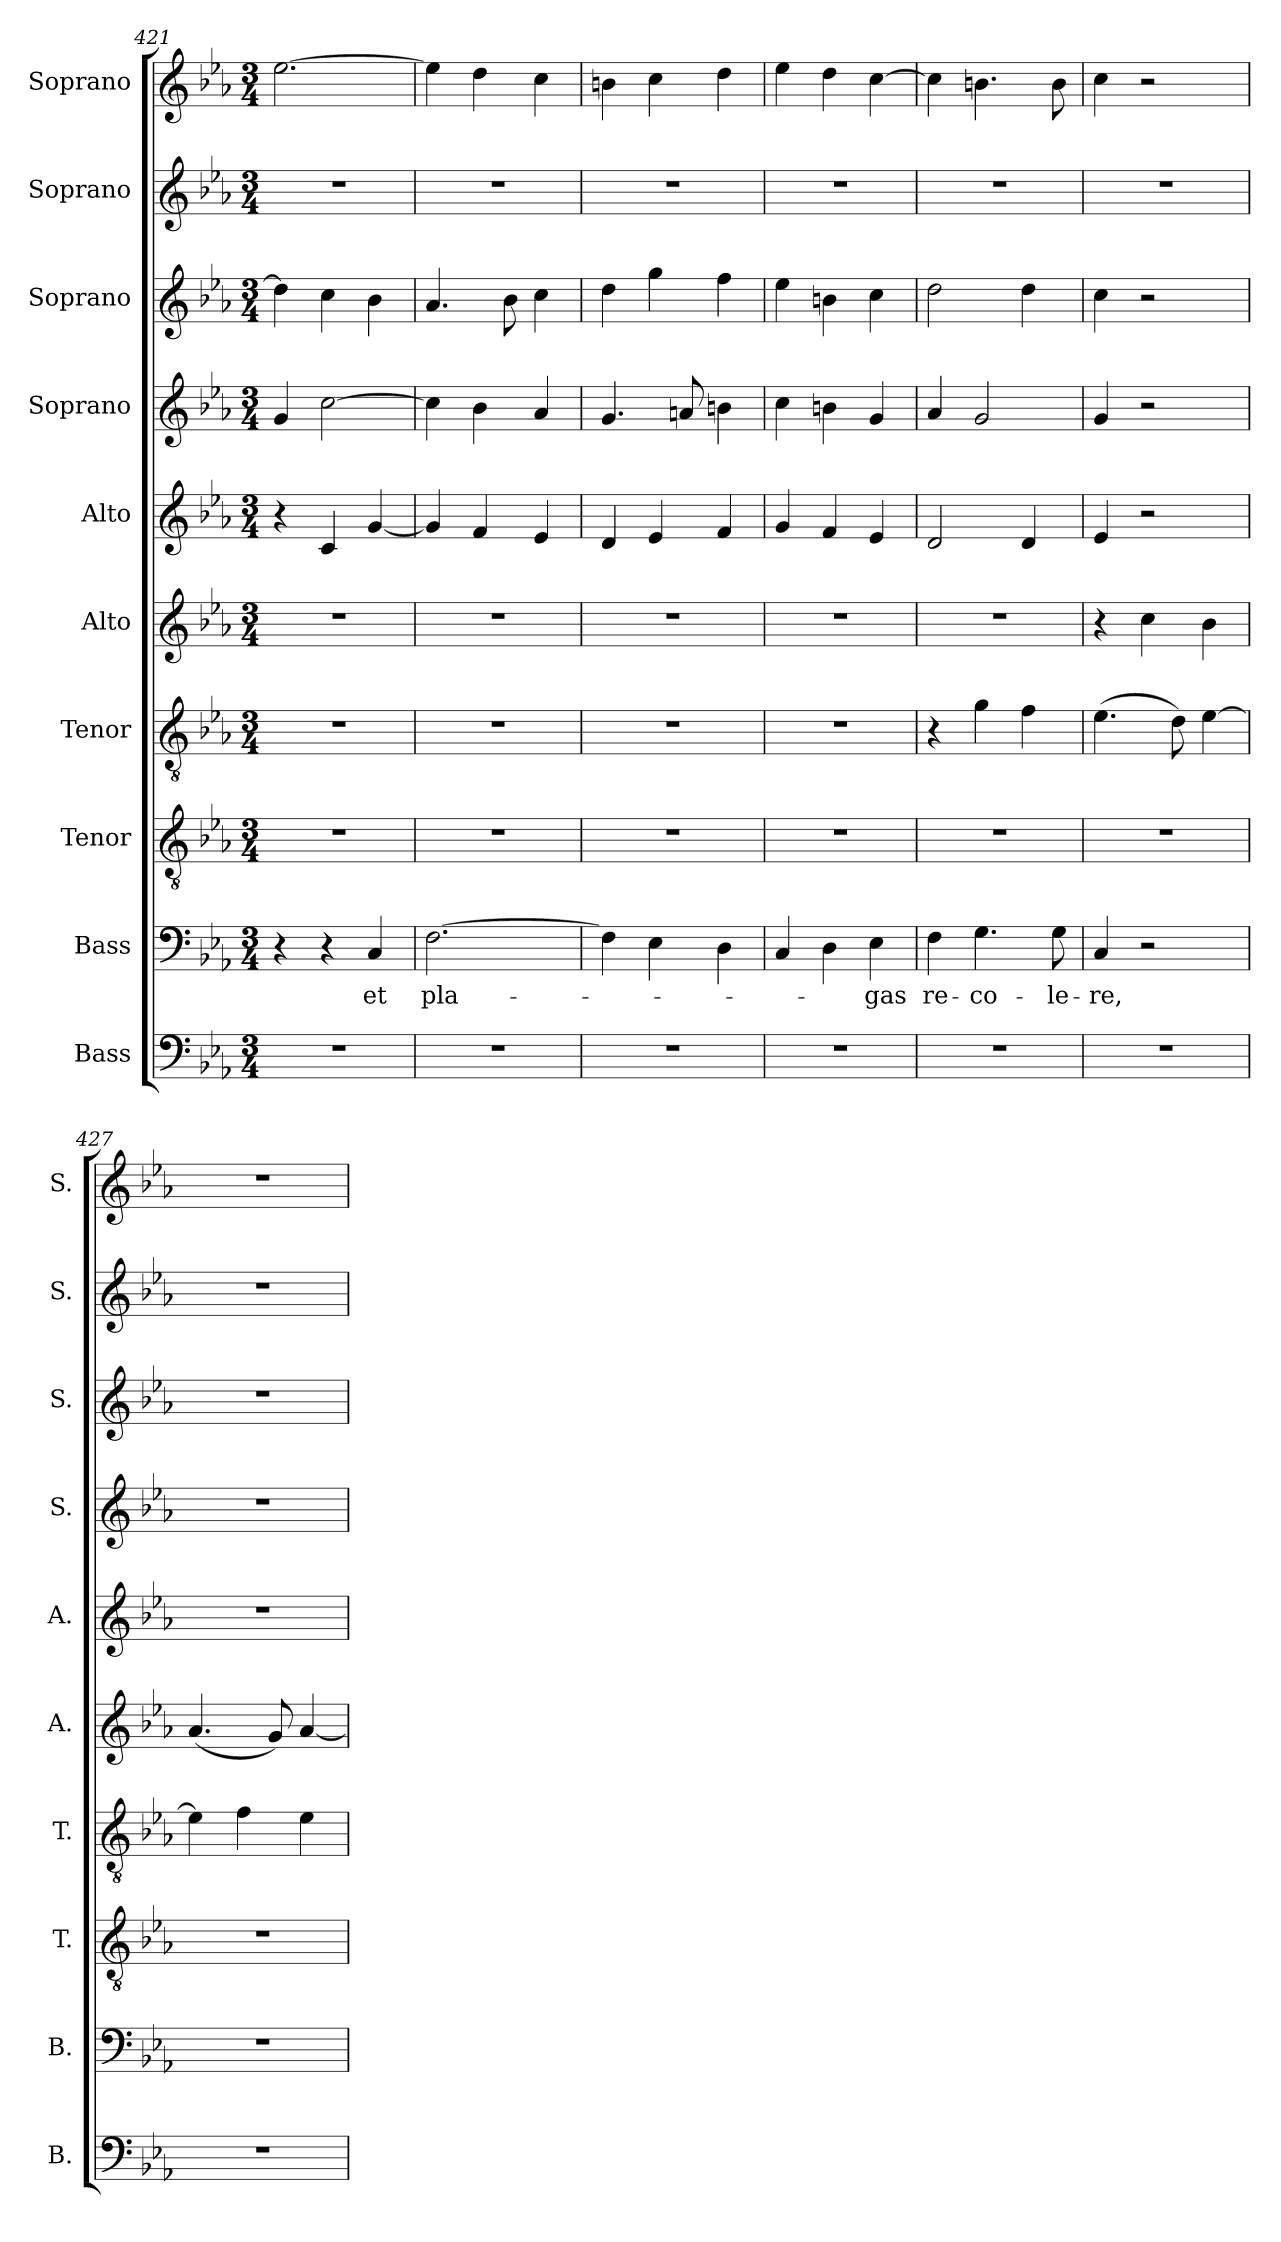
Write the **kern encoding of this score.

**kern	**kern	**text	**kern	**kern	**kern	**kern	**kern	**kern	**kern	**kern
*part10	*part9	*part9	*part8	*part7	*part6	*part5	*part4	*part3	*part2	*part1
*staff10	*staff9	*staff9	*staff8	*staff7	*staff6	*staff5	*staff4	*staff3	*staff2	*staff1
*I"Bass	*I"Bass	*	*I"Tenor	*I"Tenor	*I"Alto	*I"Alto	*I"Soprano	*I"Soprano	*I"Soprano	*I"Soprano
*I'B.	*I'B.	*	*I'T.	*I'T.	*I'A.	*I'A.	*I'S.	*I'S.	*I'S.	*I'S.
*clefF4	*clefF4	*	*clefGv2	*clefGv2	*clefG2	*clefG2	*clefG2	*clefG2	*clefG2	*clefG2
*k[b-e-a-]	*k[b-e-a-]	*	*k[b-e-a-]	*k[b-e-a-]	*k[b-e-a-]	*k[b-e-a-]	*k[b-e-a-]	*k[b-e-a-]	*k[b-e-a-]	*k[b-e-a-]
*M3/4	*M3/4	*	*M3/4	*M3/4	*M3/4	*M3/4	*M3/4	*M3/4	*M3/4	*M3/4
=421	=421	=421	=421	=421	=421	=421	=421	=421	=421	=421
2.r	4r	.	2.r	2.r	2.r	4r	4g/	4dd\]	2.r	[2.ee-\
.	4r	.	.	.	.	4c/	[2cc\	4cc\	.	.
.	4C/	et	.	.	.	[4g/	.	4b-\	.	.
=422	=422	=422	=422	=422	=422	=422	=422	=422	=422	=422
2.r	[2.F\	pla-	2.r	2.r	2.r	4g/]	4cc\]	4.a-/	2.r	4ee-\]
.	.	.	.	.	.	4f/	4b-\	.	.	4dd\
.	.	.	.	.	.	.	.	8b-\	.	.
.	.	.	.	.	.	4e-/	4a-/	4cc\	.	4cc\
!!LO:PB:g=z
=423	=423	=423	=423	=423	=423	=423	=423	=423	=423	=423
2.r	4F\]	.	2.r	2.r	2.r	4d/	4.g/	4dd\	2.r	4bn\
.	4E-\	.	.	.	.	4e-/	.	4gg\	.	4cc\
.	.	.	.	.	.	.	8an/	.	.	.
.	4D\	.	.	.	.	4f/	4bn\	4ff\	.	4dd\
=424	=424	=424	=424	=424	=424	=424	=424	=424	=424	=424
2.r	4C/	.	2.r	2.r	2.r	4g/	4cc\	4ee-\	2.r	4ee-\
.	4D\	.	.	.	.	4f/	4bn\	4bn\	.	4dd\
.	4E-\	-gas	.	.	.	4e-/	4g/	4cc\	.	[4cc\
=425	=425	=425	=425	=425	=425	=425	=425	=425	=425	=425
2.r	4F\	re-	2.r	4r	2.r	2d/	4a-/	2dd\	2.r	4cc\]
.	4.G\	-co-	.	4g\	.	.	2g/	.	.	4.bn\
.	.	.	.	4f\	.	4d/	.	4dd\	.	.
.	8G\	-le-	.	.	.	.	.	.	.	8b\
=426	=426	=426	=426	=426	=426	=426	=426	=426	=426	=426
2.r	4C/	-re,	2.r	(4.e-\	4r	4e-/	4g/	4cc\	2.r	4cc\
.	2r	.	.	.	4cc\	2r	2r	2r	.	2r
.	.	.	.	8d\)	.	.	.	.	.	.
.	.	.	.	[4e-\	4b-\	.	.	.	.	.
=427	=427	=427	=427	=427	=427	=427	=427	=427	=427	=427
2.r	2.r	.	2.r	4e-\]	(4.a-/	2.r	2.r	2.r	2.r	2.r
.	.	.	.	4f\	.	.	.	.	.	.
.	.	.	.	.	8g/)	.	.	.	.	.
.	.	.	.	4e-\	[4a-/	.	.	.	.	.
=	=	=	=	=	=	=	=	=	=	=
*-	*-	*-	*-	*-	*-	*-	*-	*-	*-	*-
